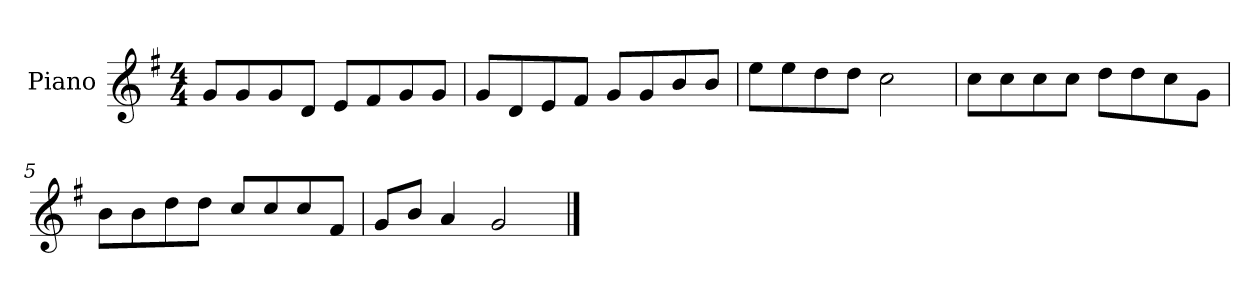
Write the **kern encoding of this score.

**kern
*part1
*staff1
*I"Piano
*I'P-no
*clefG2
*k[f#]
*M4/4
*MM90
=1
8g/L
8g/
8g/
8d/J
8e/L
8f#/
8g/
8g/J
=2
8g/L
8d/
8e/
8f#/J
8g/L
8g/
8b/
8b/J
=3
8ee\L
8ee\
8dd\
8dd\J
2cc\
=4
8cc\L
8cc\
8cc\
8cc\J
8dd\L
8dd\
8cc\
8g\J
=5
8b\L
8b\
8dd\
8dd\J
8cc/L
8cc/
8cc/
8f#/J
!!LO:LB:g=z
=6
8g/L
8b/J
4a/
2g/
==
*-
